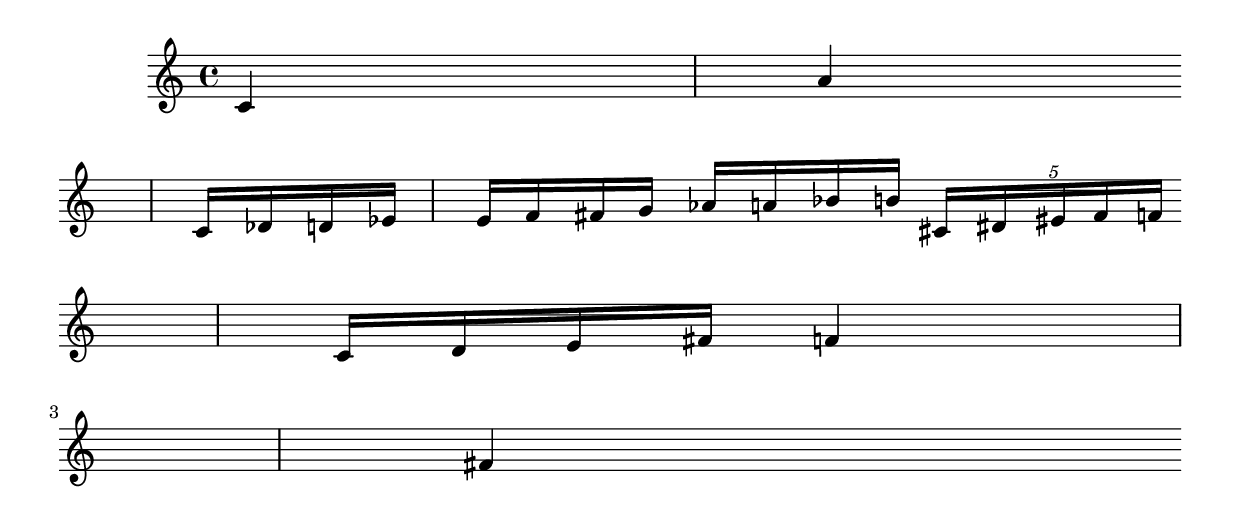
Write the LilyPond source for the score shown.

#(ly:set-option 'midi-extension "mid")
\version "2.12.3"
\include "english.ly"
\header{


}
%{

%}
melody = {
\clef treble
\key c \major


 \partial 1*1 \bar "|" c'4 \partial 1*1 \bar "|"  a'4 \break
\grace s64 \partial 4*1 \bar "|"  c'16[ df'16 d'16 ef'16] e'16[ f'16 fs'16 g'16] af'16[ a'16 bf'16 b'16] \times 4/5{ cs'16[ ds'16 es'16 fs'16 f'16] }  \break
\grace s64 \partial 2*1 \bar "|"  cs'16[ ds'16 es'16 fs'16] f'4 \break
\grace s64 \partial 1*1 \bar "|"  fs'4 \break

}


text = \lyricmode {
                         
}

\score{

<<
\new Voice = "one" {
\melody
}
\new Lyrics \lyricsto "one" \text
>>
\layout {
\context {
\Score
}
}
\midi {
\context {
\Score
tempoWholesPerMinute = #(ly:make-moment 200 4)
}
}
}